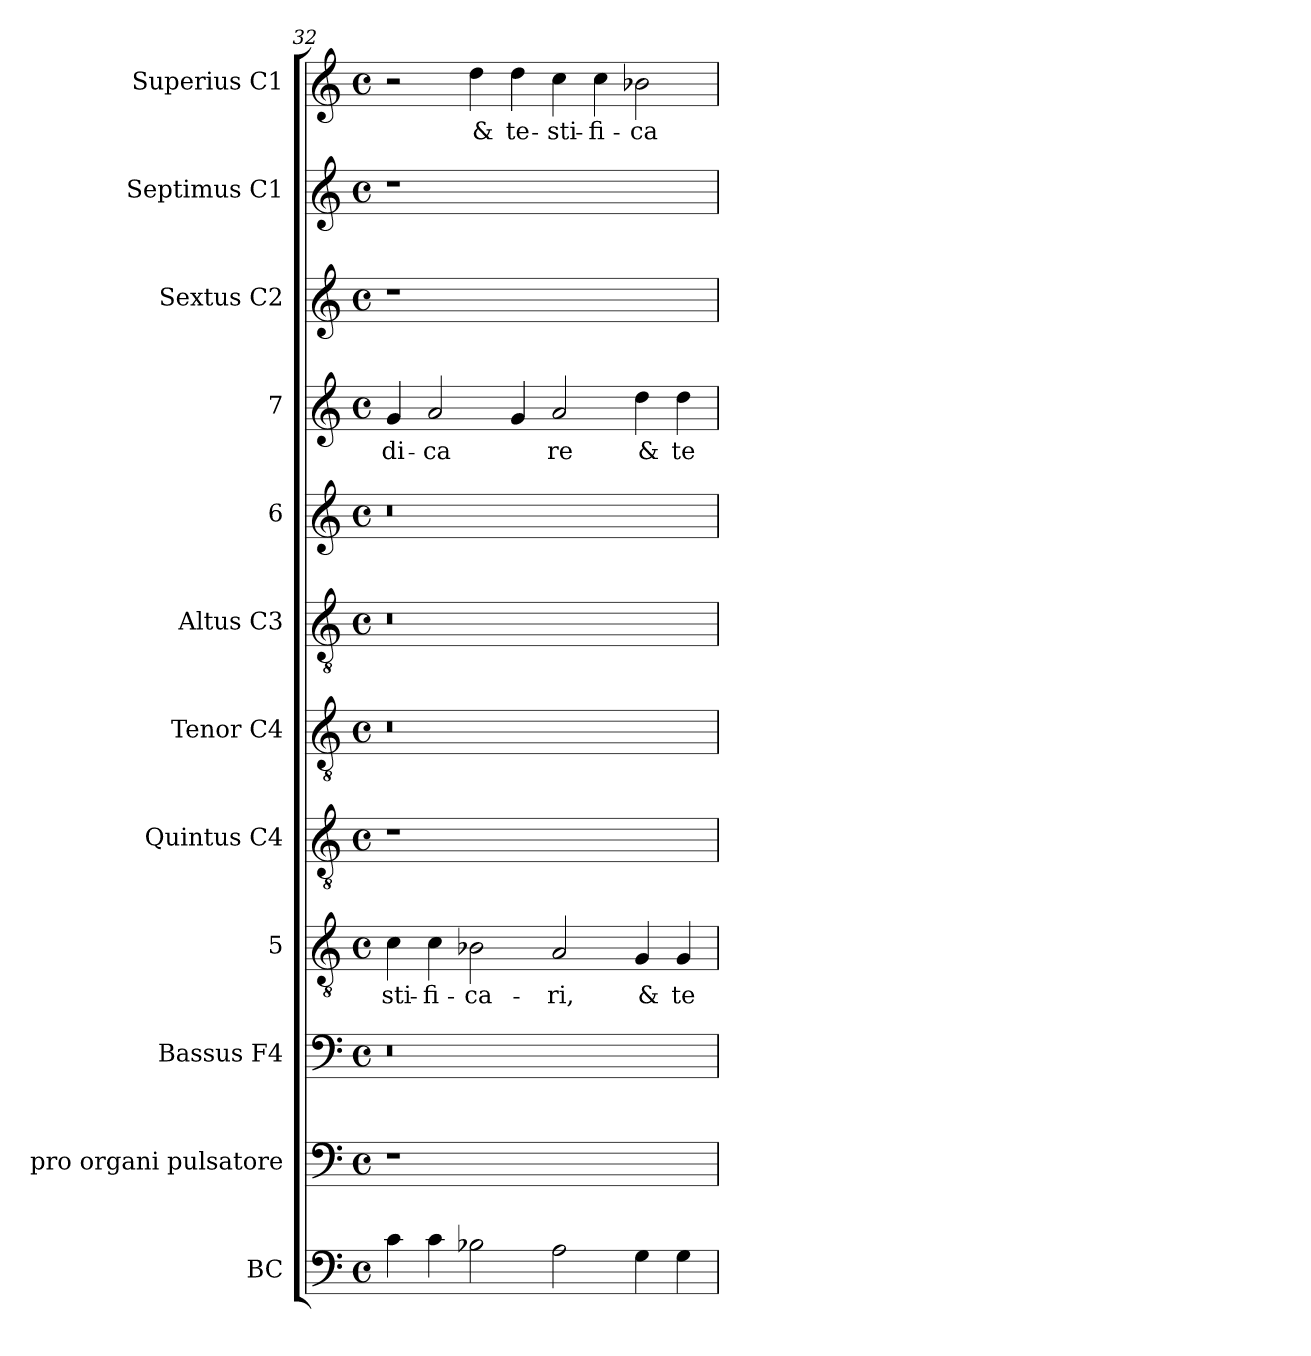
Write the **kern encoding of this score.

**kern	**text	**kern	**kern	**kern	**text	**kern	**kern	**kern	**kern	**kern	**text	**kern	**kern	**kern	**text
*part12	*part12	*part11	*part10	*part9	*part9	*part8	*part7	*part6	*part5	*part4	*part4	*part3	*part2	*part1	*part1
*staff12	*staff12	*staff11	*staff10	*staff9	*staff9	*staff8	*staff7	*staff6	*staff5	*staff4	*staff4	*staff3	*staff2	*staff1	*staff1
*I"BC	*	*I"pro organi  pulsatore	*I"Bassus  F4	*I"5	*	*I"Quintus  C4	*I"Tenor  C4	*I"Altus  C3	*I"6	*I"7	*	*I"Sextus  C2	*I"Septimus  C1	*I"Superius  C1	*
*I'BC	*	*	*I'B	*	*	*	*I'T	*I'A	*	*	*	*I'S	*	*I'S	*
*clefF4	*	*clefF4	*clefF4	*clefGv2	*	*clefGv2	*clefGv2	*clefGv2	*clefG2	*clefG2	*	*clefG2	*clefG2	*clefG2	*
*k[]	*	*k[]	*k[]	*k[]	*	*k[]	*k[]	*k[]	*k[]	*k[]	*	*k[]	*k[]	*k[]	*
*C:	*	*C:	*C:	*C:	*	*C:	*C:	*C:	*C:	*C:	*	*C:	*C:	*C:	*
*M4/4	*	*M4/4	*M4/4	*M4/4	*	*M4/4	*M4/4	*M4/4	*M4/4	*M4/4	*	*M4/4	*M4/4	*M4/4	*
*met(c)	*	*met(c)	*met(c)	*met(c)	*	*met(c)	*met(c)	*met(c)	*met(c)	*met(c)	*	*met(c)	*met(c)	*met(c)	*
=32	=32	=32	=32	=32	=32	=32	=32	=32	=32	=32	=32	=32	=32	=32	=32
!	!LO:LY:a:cj	!	!	!	!LO:LY:b:cj	!	!	!	!	!	!LO:LY:b:cj	!	!	!	!
4c\	.	1r	0r	4c\	-sti-	1r	0r	0r	0r	4g/	-di-	1r	1r	2r	.
!	!LO:LY:a:cj	!	!	!	!LO:LY:b:cj	!	!	!	!	!	!LO:LY:b:cj	!	!	!	!
4c\	.	.	.	4c\	-fi-	.	.	.	.	2a/	-ca-	.	.	.	.
!	!LO:LY:a:cj	!	!	!	!LO:LY:b:cj	!	!	!	!	!	!	!	!	!	!LO:LY:b:cj
2B-X\	.	.	.	2B-X\	-ca-	.	.	.	.	.	.	.	.	4dd\	&
!	!	!	!	!	!	!	!	!	!	!	!LO:LY:b:cj	!	!	!	!LO:LY:b:cj
.	.	.	.	.	.	.	.	.	.	4g/	--	.	.	4dd\	te-
!	!LO:LY:a:cj	!	!	!	!LO:LY:b:cj	!	!	!	!	!	!LO:LY:b:cj	!	!	!	!LO:LY:b:cj
2A\	.	1ryy	.	2A/	-ri,	1ryy	.	.	.	2a/	-re	1ryy	1ryy	4cc\	-sti-
!	!	!	!	!	!	!	!	!	!	!	!	!	!	!	!LO:LY:b:cj
.	.	.	.	.	.	.	.	.	.	.	.	.	.	4cc\	-fi-
!	!LO:LY:a:cj	!	!	!	!LO:LY:b:cj	!	!	!	!	!	!LO:LY:b:cj	!	!	!	!LO:LY:b:cj
4G\	.	.	.	4G/	&	.	.	.	.	4dd\	&	.	.	2b-X\	-ca-
!	!LO:LY:a:cj	!	!	!	!LO:LY:b:cj	!	!	!	!	!	!LO:LY:b:cj	!	!	!	!
4G\	.	.	.	4G/	te-	.	.	.	.	4dd\	te-	.	.	.	.
=	=	=	=	=	=	=	=	=	=	=	=	=	=	=	=
*-	*-	*-	*-	*-	*-	*-	*-	*-	*-	*-	*-	*-	*-	*-	*-
